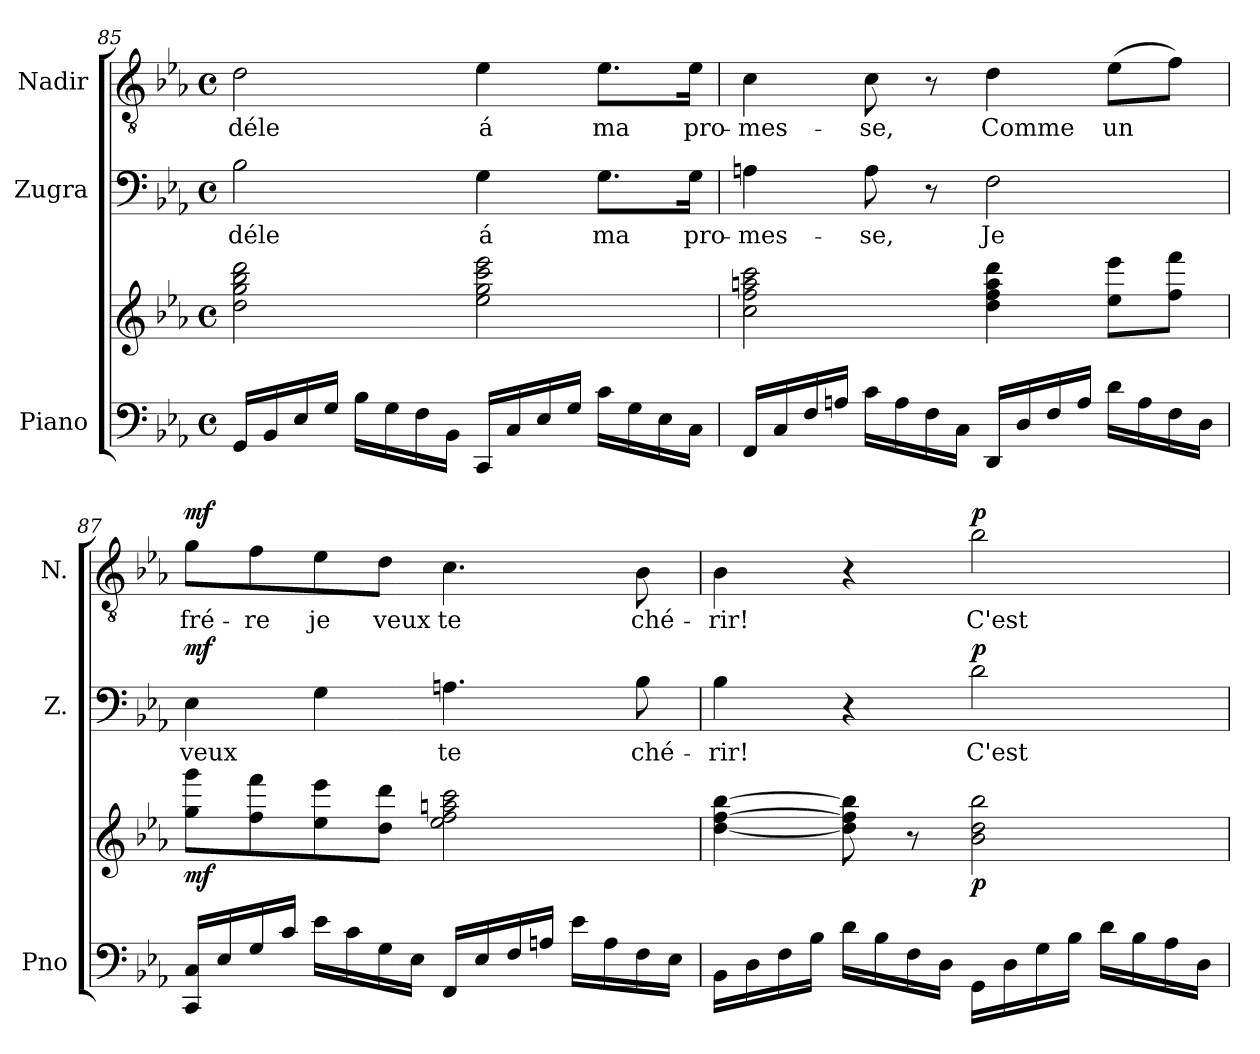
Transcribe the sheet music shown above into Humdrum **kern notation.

**kern	**kern	**dynam	**kern	**text	**dynam	**kern	**text	**dynam
*part3	*part3	*part3	*part2	*part2	*part2	*part1	*part1	*part1
*staff4	*staff3	*staff3/4	*staff2	*staff2	*staff2	*staff1	*staff1	*staff1
*I"Piano	*	*	*I"Zugra	*	*	*I"Nadir	*	*
*I'Pno	*	*	*I'Z.	*	*	*I'N.	*	*
*clefF4	*clefG2	*	*clefF4	*	*	*clefGv2	*	*
*k[b-e-a-]	*k[b-e-a-]	*	*k[b-e-a-]	*	*	*k[b-e-a-]	*	*
*M4/4	*M4/4	*	*M4/4	*	*	*M4/4	*	*
*met(c)	*met(c)	*	*met(c)	*	*	*met(c)	*	*
=85	=85	=85	=85	=85	=85	=85	=85	=85
!	!	!	!	!LO:LY:b	!	!	!LO:LY:b	!
16GG/LL	2dd\ 2gg\ 2bb-\ 2ddd\	.	2B-\	-déle	.	2d\	-déle	.
16BB-/	.	.	.	.	.	.	.	.
16E-/	.	.	.	.	.	.	.	.
16G/JJ	.	.	.	.	.	.	.	.
16B-\LL	.	.	.	.	.	.	.	.
16G\	.	.	.	.	.	.	.	.
16F\	.	.	.	.	.	.	.	.
16BB-\JJ	.	.	.	.	.	.	.	.
!	!	!	!	!LO:LY:b	!	!	!LO:LY:b	!
16CC/LL	2ee-\ 2gg\ 2ccc\ 2eee-\	.	4G\	á	.	4e-\	á	.
16C/	.	.	.	.	.	.	.	.
16E-/	.	.	.	.	.	.	.	.
16G/JJ	.	.	.	.	.	.	.	.
!	!	!	!	!LO:LY:b	!	!	!LO:LY:b	!
16c\LL	.	.	8.G\L	ma	.	8.e-\L	ma	.
16G\	.	.	.	.	.	.	.	.
16E-\	.	.	.	.	.	.	.	.
!	!	!	!	!LO:LY:b	!	!	!LO:LY:b	!
16C\JJ	.	.	16G\Jk	pro-	.	16e-\Jk	pro-	.
=86	=86	=86	=86	=86	=86	=86	=86	=86
!	!	!	!	!LO:LY:b	!	!	!LO:LY:b	!
16FF/LL	2cc\ 2ff\ 2aan\ 2ccc\	.	4An\	-mes-	.	4c\	-mes-	.
16C/	.	.	.	.	.	.	.	.
16F/	.	.	.	.	.	.	.	.
16An/JJ	.	.	.	.	.	.	.	.
!	!	!	!	!LO:LY:b	!	!	!LO:LY:b	!
16c\LL	.	.	8A\	-se,	.	8c\	-se,	.
16A\	.	.	.	.	.	.	.	.
16F\	.	.	8r	.	.	8r	.	.
16C\JJ	.	.	.	.	.	.	.	.
!	!	!	!	!LO:LY:b	!	!	!LO:LY:b	!
16DD/LL	4dd\ 4ff\ 4aa\ 4ddd\	.	2F\	Je	.	4d\	Comme	.
16D/	.	.	.	.	.	.	.	.
16F/	.	.	.	.	.	.	.	.
16A/JJ	.	.	.	.	.	.	.	.
!	!	!	!	!	!	!	!LO:LY:b	!
16d\LL	8ee-\ 8eee-\L	.	.	.	.	(>8e-\L	un	.
16A\	.	.	.	.	.	.	.	.
16F\	8ff\ 8fff\J	.	.	.	.	8f\J)	.	.
16D\JJ	.	.	.	.	.	.	.	.
!!LO:PB:g=z
=87	=87	=87	=87	=87	=87	=87	=87	=87
!	!	!LO:DY:b	!	!LO:LY:b	!LO:DY:b	!	!LO:LY:b	!LO:DY:a
16CC/ 16C/LL	8gg\ 8ggg\L	mf	4E-\	veux	mf	8g\L	fré-	mf
16E-/	.	.	.	.	.	.	.	.
!	!	!	!	!	!	!	!LO:LY:b	!
16G/	8ff\ 8fff\	.	.	.	.	8f\	-re	.
16c/JJ	.	.	.	.	.	.	.	.
!	!	!	!	!	!	!	!LO:LY:b	!
16e-\LL	8ee-\ 8eee-\	.	4G\	.	.	8e-\	je	.
16c\	.	.	.	.	.	.	.	.
!	!	!	!	!	!	!	!LO:LY:b	!
16G\	8dd\ 8ddd\J	.	.	.	.	8d\J	veux	.
16E-\JJ	.	.	.	.	.	.	.	.
!	!	!	!	!LO:LY:b	!	!	!LO:LY:b	!
16FF/LL	2ee-\ 2ff\ 2aan\ 2ccc\	.	4.An\	te	.	4.c\	te	.
16E-/	.	.	.	.	.	.	.	.
16F/	.	.	.	.	.	.	.	.
16An/JJ	.	.	.	.	.	.	.	.
16e-\LL	.	.	.	.	.	.	.	.
16A\	.	.	.	.	.	.	.	.
!	!	!	!	!LO:LY:b	!	!	!LO:LY:b	!
16F\	.	.	8B-\	ché-	.	8B-\	ché-	.
16E-\JJ	.	.	.	.	.	.	.	.
=88	=88	=88	=88	=88	=88	=88	=88	=88
!	!	!	!	!LO:LY:b	!	!	!LO:LY:b	!
16BB-\LL	[4dd\ [4ff\ [4bb-\	.	4B-\	-rir!	.	4B-\	-rir!	.
16D\	.	.	.	.	.	.	.	.
16F\	.	.	.	.	.	.	.	.
16B-\JJ	.	.	.	.	.	.	.	.
16d\LL	8dd\] 8ff\] 8bb-\]	.	4r	.	.	4r	.	.
16B-\	.	.	.	.	.	.	.	.
16F\	8r	.	.	.	.	.	.	.
16D\JJ	.	.	.	.	.	.	.	.
!	!	!LO:DY:b	!	!LO:LY:b	!LO:DY:b	!	!LO:LY:b	!LO:DY:a
16GG\LL	2b-\ 2dd\ 2bb-\	p	2d\	C'est	p	2b-\	C'est	p
16D\	.	.	.	.	.	.	.	.
16G\	.	.	.	.	.	.	.	.
16B-\JJ	.	.	.	.	.	.	.	.
16d\LL	.	.	.	.	.	.	.	.
16B-\	.	.	.	.	.	.	.	.
16A-\	.	.	.	.	.	.	.	.
16D\JJ	.	.	.	.	.	.	.	.
=	=	=	=	=	=	=	=	=
*-	*-	*-	*-	*-	*-	*-	*-	*-
